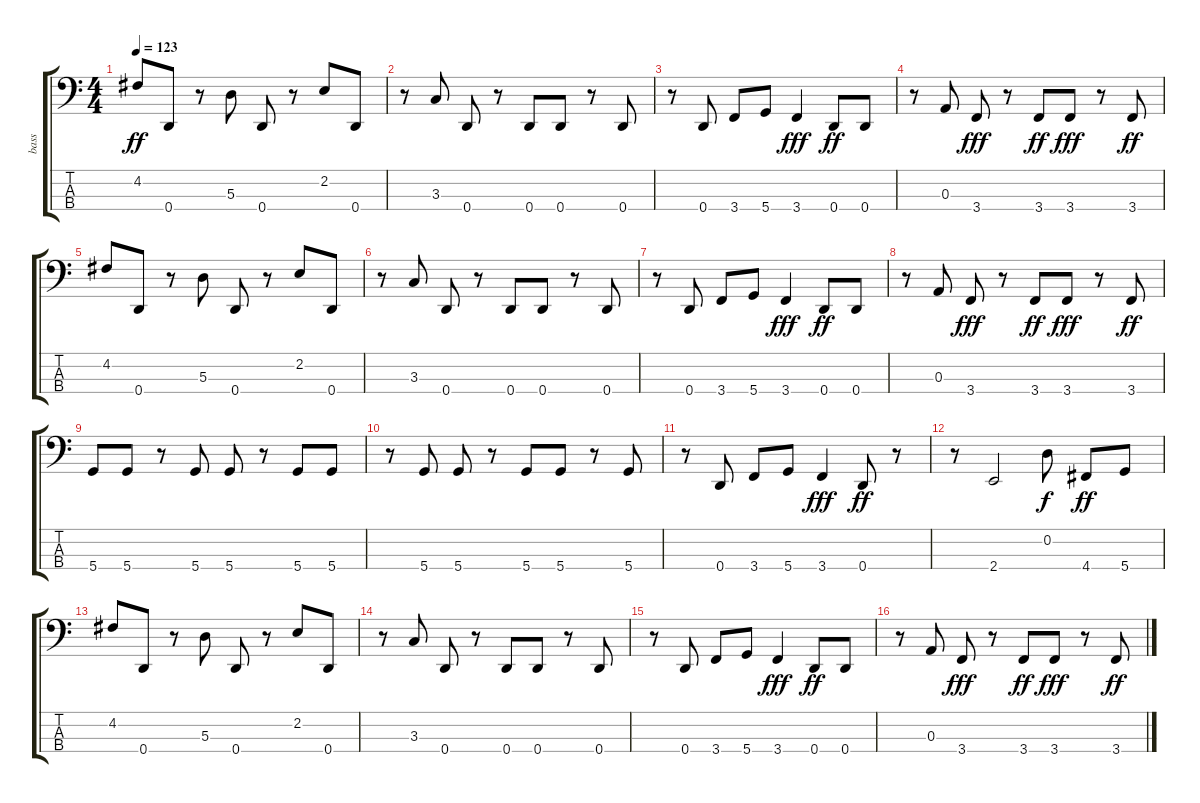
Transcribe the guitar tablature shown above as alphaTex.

\track ("bass" "bass") {instrument electricbassfinger}
\staff {score tabs}
\tuning (G2 D2 A1 D1) {hide}
\ts (4 4)
\tempo 123
\clef f4
\ks c
4.2.8{dy ff} 0.4.8 r.8 5.3.8 0.4.8 r.8 2.2.8 0.4.8 |
r.8 3.3.8 0.4.8 r.8 0.4.8 0.4.8 r.8 0.4.8 |
r.8 0.4.8 3.4.8 5.4.8 3.4.4{dy fff} 0.4.8{dy ff} 0.4.8 |
r.8 0.3.8 3.4.8{dy fff} r.8 3.4.8{dy ff} 3.4.8{dy fff} r.8 3.4.8{dy ff} |
4.2.8 0.4.8 r.8 5.3.8 0.4.8 r.8 2.2.8 0.4.8 |
r.8 3.3.8 0.4.8 r.8 0.4.8 0.4.8 r.8 0.4.8 |
r.8 0.4.8 3.4.8 5.4.8 3.4.4{dy fff} 0.4.8{dy ff} 0.4.8 |
r.8 0.3.8 3.4.8{dy fff} r.8 3.4.8{dy ff} 3.4.8{dy fff} r.8 3.4.8{dy ff} |
5.4.8 5.4.8 r.8 5.4.8 5.4.8 r.8 5.4.8 5.4.8 |
r.8 5.4.8 5.4.8 r.8 5.4.8 5.4.8 r.8 5.4.8 |
r.8 0.4.8 3.4.8 5.4.8 3.4.4{dy fff} 0.4.8{dy ff} r.8 |
r.8 2.4.2 0.2.8{dy f} 4.4.8{dy ff} 5.4.8 |
4.2.8 0.4.8 r.8 5.3.8 0.4.8 r.8 2.2.8 0.4.8 |
r.8 3.3.8 0.4.8 r.8 0.4.8 0.4.8 r.8 0.4.8 |
r.8 0.4.8 3.4.8 5.4.8 3.4.4{dy fff} 0.4.8{dy ff} 0.4.8 |
r.8 0.3.8 3.4.8{dy fff} r.8 3.4.8{dy ff} 3.4.8{dy fff} r.8 3.4.8{dy ff}
